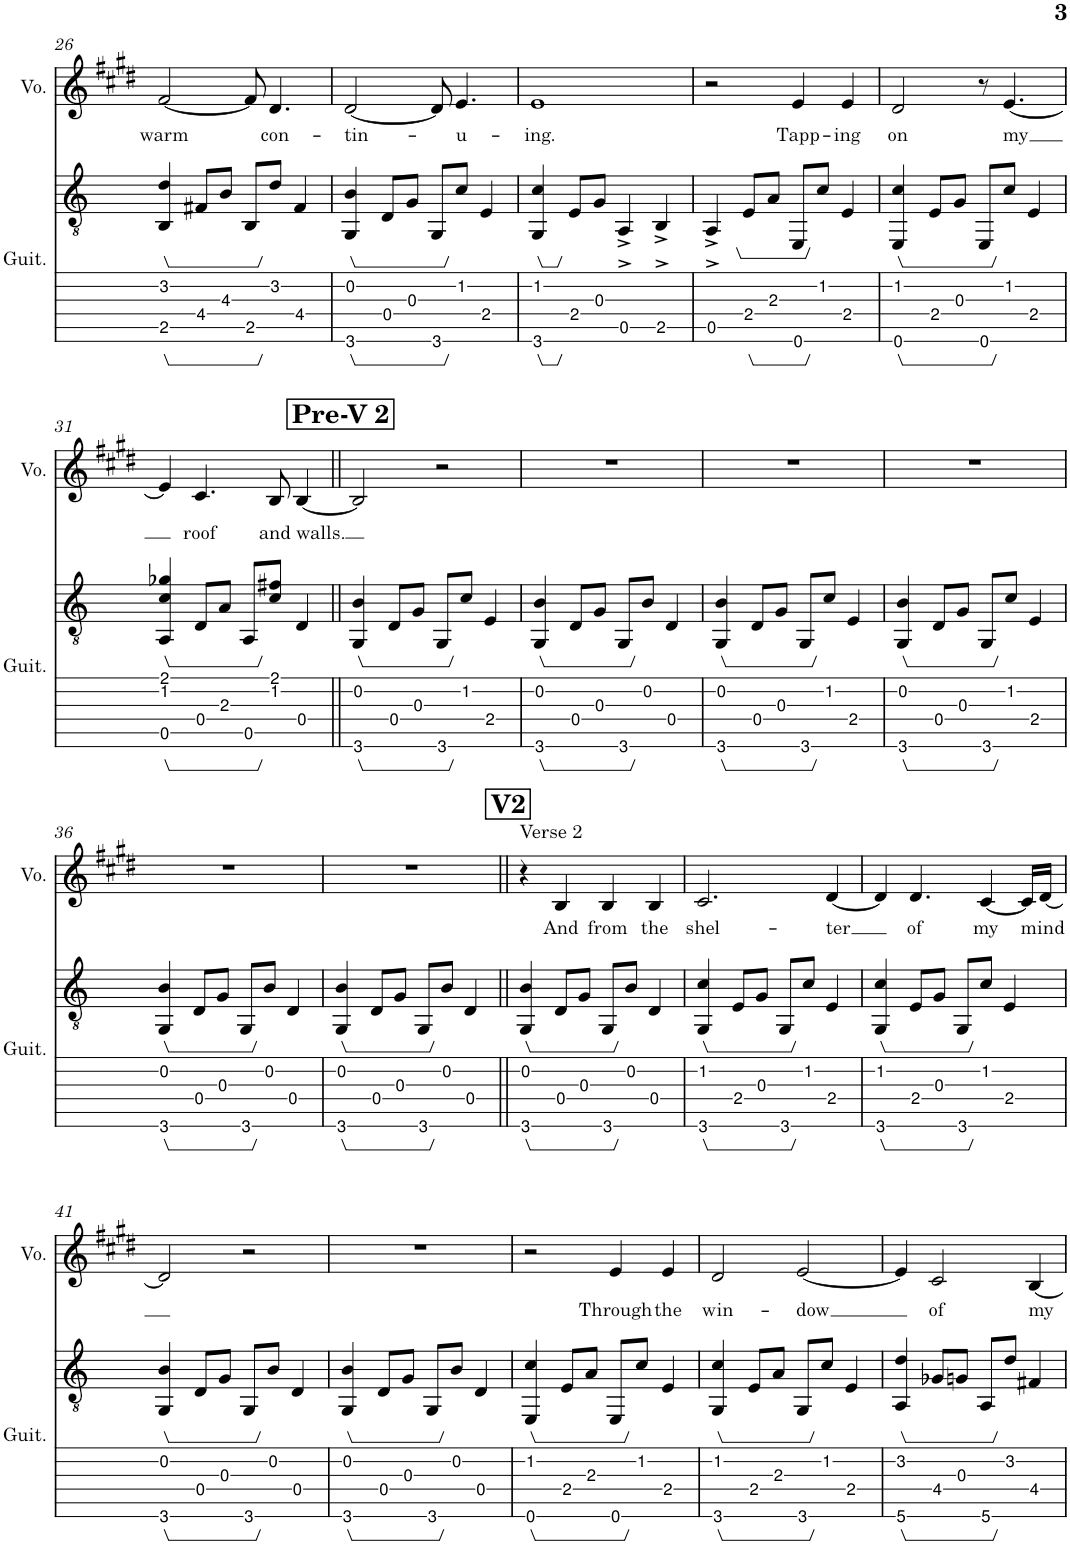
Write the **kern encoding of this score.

**kern	**kern	**kern	**text
*part2	*part2	*part1	*part1
*staff3	*staff2	*staff1	*staff1
*I"Guitar	*	*I"Voice	*
*I'Guit.	*	*I'Vo.	*
!!LO:PB:g=z
*	*clefGv2	*clefG2	*
*Trd-2c-4	*Trd-2c-4	*	*
*k[]	*k[]	*k[f#c#g#d#]	*
*M4/4	*M4/4	*M4/4	*
=26	=26	=26	=26
!	!	!	!LO:LY:b
4BB 4d	4BB/ 4d/	[2f#/	warm
8F#L	8F#X/L	.	.
8BJ	8B/J	.	.
8BBL	8BB/L	8f#/]	.
!	!	!	!LO:LY:b
8dJ	8d/J	4.d#/	con-
4F#	4F#/	.	.
=27	=27	=27	=27
!	!	!	!LO:LY:b
4GG 4B	4GG/ 4B/	[2d#/	-tin-
8DL	8D/L	.	.
8GJ	8G/J	.	.
8GGL	8GG/L	8d#/]	.
!	!	!	!LO:LY:b
8cJ	8c/J	4.e/	-u-
4E	4E/	.	.
=28	=28	=28	=28
!	!	!	!LO:LY:b
4GG 4c	4GG/ 4c/	1e	-ing.
8EL	8E/L	.	.
8GJ	8G/J	.	.
4AA^	4AA^/	.	.
4BB^	4BB^/	.	.
=29	=29	=29	=29
4AA^	4AA^/	2r	.
8EL	8E/L	.	.
8AJ	8A/J	.	.
!	!	!	!LO:LY:b
8EEL	8EE/L	4e/	Tapp-
8cJ	8c/J	.	.
!	!	!	!LO:LY:b
4E	4E/	4e/	-ing
=30	=30	=30	=30
!	!	!	!LO:LY:b
4EE 4c	4EE/ 4c/	2d#/	on
8EL	8E/L	.	.
8GJ	8G/J	.	.
8EEL	8EE/L	8r	.
!	!	!	!LO:LY:b
8cJ	8c/J	[4.e/	my
4E	4E/	.	.
!!LO:LB:g=z
=31	=31	=31	=31
4AA 4c 4g-	4AA/ 4c/ 4g-X/	4e/]	.
!	!	!	!LO:LY:b
8DL	8D/L	4.c#/	roof
8AJ	8A/J	.	.
8AAL	8AA/L	.	.
!	!	!	!LO:LY:b
8c\ 8f#\J	8c/ 8f#X/J	8B/	and
!	!	!	!LO:LY:b
4D	4D/	[4B/	walls.
!!LO:REH:place=s1:a:B:cj:fs=14:t=Pre-V 2
=32||	=32||	=32||	=32||
4GG 4B	4GG/ 4B/	2B/]	.
8DL	8D/L	.	.
8GJ	8G/J	.	.
8GGL	8GG/L	2r	.
8cJ	8c/J	.	.
4E	4E/	.	.
=33	=33	=33	=33
4GG 4B	4GG/ 4B/	1r	.
8DL	8D/L	.	.
8GJ	8G/J	.	.
8GGL	8GG/L	.	.
8BJ	8B/J	.	.
4D	4D/	.	.
=34	=34	=34	=34
4GG 4B	4GG/ 4B/	1r	.
8DL	8D/L	.	.
8GJ	8G/J	.	.
8GGL	8GG/L	.	.
8cJ	8c/J	.	.
4E	4E/	.	.
=35	=35	=35	=35
4GG 4B	4GG/ 4B/	1r	.
8DL	8D/L	.	.
8GJ	8G/J	.	.
8GGL	8GG/L	.	.
8cJ	8c/J	.	.
4E	4E/	.	.
!!LO:LB:g=z
=36	=36	=36	=36
4GG 4B	4GG/ 4B/	1r	.
8DL	8D/L	.	.
8GJ	8G/J	.	.
8GGL	8GG/L	.	.
8BJ	8B/J	.	.
4D	4D/	.	.
=37	=37	=37	=37
4GG 4B	4GG/ 4B/	1r	.
8DL	8D/L	.	.
8GJ	8G/J	.	.
8GGL	8GG/L	.	.
8BJ	8B/J	.	.
4D	4D/	.	.
!!LO:REH:place=s1:a:B:cj:fs=14:t=V2
=38||	=38||	=38||	=38||
!	!	!LO:TX:a:t=Verse 2	!
4GG 4B	4GG/ 4B/	4r	.
!	!	!	!LO:LY:b
8DL	8D/L	4B/	And
8GJ	8G/J	.	.
!	!	!	!LO:LY:b
8GGL	8GG/L	4B/	from
8BJ	8B/J	.	.
!	!	!	!LO:LY:b
4D	4D/	4B/	the
=39	=39	=39	=39
!	!	!	!LO:LY:b
4GG 4c	4GG/ 4c/	2.c#/	shel-
8EL	8E/L	.	.
8GJ	8G/J	.	.
8GGL	8GG/L	.	.
8cJ	8c/J	.	.
!	!	!	!LO:LY:b
4E	4E/	[4d#/	-ter
=40	=40	=40	=40
4GG 4c	4GG/ 4c/	4d#/]	.
!	!	!	!LO:LY:b
8EL	8E/L	4.d#/	of
8GJ	8G/J	.	.
8GGL	8GG/L	.	.
!	!	!	!LO:LY:b
8cJ	8c/J	[4c#/	my
4E	4E/	.	.
!	!	!	!LO:LY:b
.	.	16c#/LL]	mind
.	.	[16d#/JJ	.
!!LO:LB:g=z
=41	=41	=41	=41
4GG 4B	4GG/ 4B/	2d#/]	.
8DL	8D/L	.	.
8GJ	8G/J	.	.
8GGL	8GG/L	2r	.
8BJ	8B/J	.	.
4D	4D/	.	.
=42	=42	=42	=42
4GG 4B	4GG/ 4B/	1r	.
8DL	8D/L	.	.
8GJ	8G/J	.	.
8GGL	8GG/L	.	.
8BJ	8B/J	.	.
4D	4D/	.	.
=43	=43	=43	=43
4EE 4c	4EE/ 4c/	2r	.
8EL	8E/L	.	.
8AJ	8A/J	.	.
!	!	!	!LO:LY:b
8EEL	8EE/L	4e/	Through
8cJ	8c/J	.	.
!	!	!	!LO:LY:b
4E	4E/	4e/	the
=44	=44	=44	=44
!	!	!	!LO:LY:b
4GG 4c	4GG/ 4c/	2d#/	win-
8EL	8E/L	.	.
8AJ	8A/J	.	.
!	!	!	!LO:LY:b
8GGL	8GG/L	[2e/	-dow
8cJ	8c/J	.	.
4E	4E/	.	.
=45	=45	=45	=45
4AA 4d	4AA/ 4d/	4e/]	.
!	!	!	!LO:LY:b
8G-L	8G-X/L	2c#/	of
8GJ	8Gn/J	.	.
8AAL	8AA/L	.	.
8dJ	8d/J	.	.
!	!	!	!LO:LY:b
4F#	4F#X/	[4B/	my
=	=	=	=
*-	*-	*-	*-
